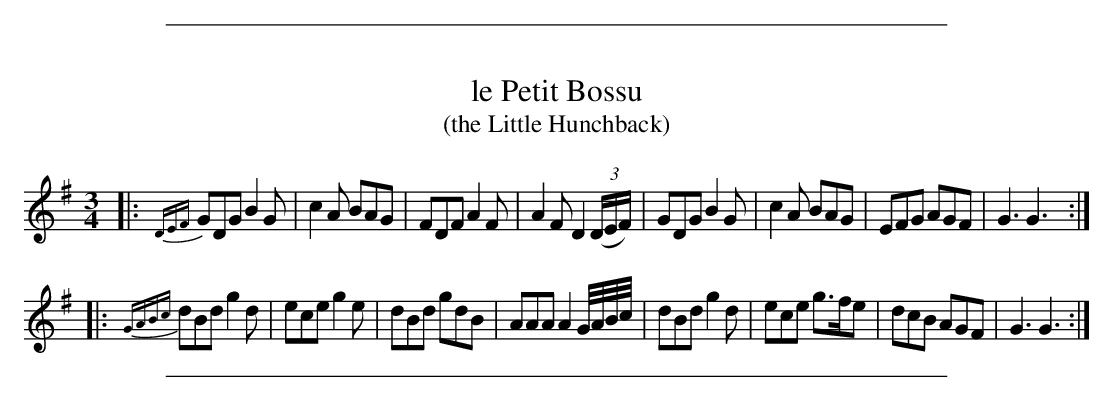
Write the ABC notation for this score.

X:1
T: le Petit Bossu
T: (the Little Hunchback)
M: 3/4
L: 1/8
K: G
|: {DEF}\
GDG B2G | c2A BAG | FDF A2F | A2F D2(3(D/E/F/) |\
GDG B2G | c2A BAG | EFG AGF | G3 G3 ::
{GABc}\
dBd g2d | ece g2e | dBd gdB | AAA A2 G//A//B//c// |\
dBd g2d | ece g>fe | dcB AGF | G3 G3 :|
